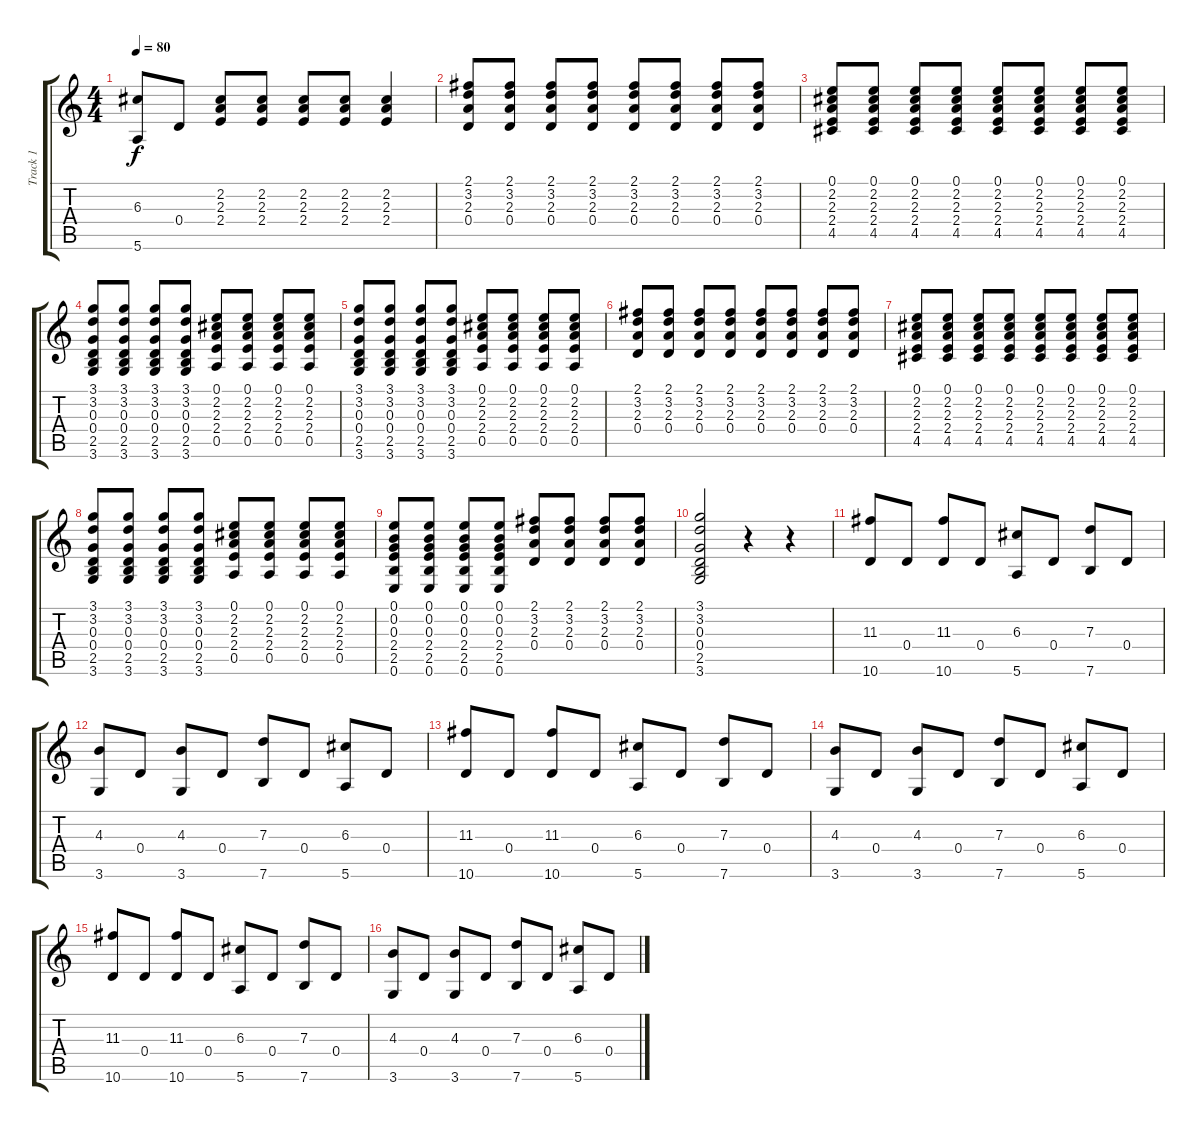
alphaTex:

\track ("Track 1" "Track 1") {instrument acousticguitarsteel}
\staff {score tabs}
\tuning (E4 B3 G3 D3 A2 E2) {hide}
\ts (4 4)
\tempo 80
\clef g2
\ks c
(6.3 5.6).8{dy f} 0.4.8 (2.2 2.3 2.4).8 (2.2 2.3 2.4).8 (2.2 2.3 2.4).8 (2.2 2.3 2.4).8 (2.2 2.3 2.4).4 |
(2.1 3.2 2.3 0.4).8 (2.1 3.2 2.3 0.4).8 (2.1 3.2 2.3 0.4).8 (2.1 3.2 2.3 0.4).8 (2.1 3.2 2.3 0.4).8 (2.1 3.2 2.3 0.4).8 (2.1 3.2 2.3 0.4).8 (2.1 3.2 2.3 0.4).8 |
(0.1 2.2 2.3 2.4 4.5).8 (0.1 2.2 2.3 2.4 4.5).8 (0.1 2.2 2.3 2.4 4.5).8 (0.1 2.2 2.3 2.4 4.5).8 (0.1 2.2 2.3 2.4 4.5).8 (0.1 2.2 2.3 2.4 4.5).8 (0.1 2.2 2.3 2.4 4.5).8 (0.1 2.2 2.3 2.4 4.5).8 |
(3.1 3.2 0.3 0.4 2.5 3.6).8 (3.1 3.2 0.3 0.4 2.5 3.6).8 (3.1 3.2 0.3 0.4 2.5 3.6).8 (3.1 3.2 0.3 0.4 2.5 3.6).8 (0.1 2.2 2.3 2.4 0.5).8 (0.1 2.2 2.3 2.4 0.5).8 (0.1 2.2 2.3 2.4 0.5).8 (0.1 2.2 2.3 2.4 0.5).8 |
(3.1 3.2 0.3 0.4 2.5 3.6).8 (3.1 3.2 0.3 0.4 2.5 3.6).8 (3.1 3.2 0.3 0.4 2.5 3.6).8 (3.1 3.2 0.3 0.4 2.5 3.6).8 (0.1 2.2 2.3 2.4 0.5).8 (0.1 2.2 2.3 2.4 0.5).8 (0.1 2.2 2.3 2.4 0.5).8 (0.1 2.2 2.3 2.4 0.5).8 |
(2.1 3.2 2.3 0.4).8 (2.1 3.2 2.3 0.4).8 (2.1 3.2 2.3 0.4).8 (2.1 3.2 2.3 0.4).8 (2.1 3.2 2.3 0.4).8 (2.1 3.2 2.3 0.4).8 (2.1 3.2 2.3 0.4).8 (2.1 3.2 2.3 0.4).8 |
(0.1 2.2 2.3 2.4 4.5).8 (0.1 2.2 2.3 2.4 4.5).8 (0.1 2.2 2.3 2.4 4.5).8 (0.1 2.2 2.3 2.4 4.5).8 (0.1 2.2 2.3 2.4 4.5).8 (0.1 2.2 2.3 2.4 4.5).8 (0.1 2.2 2.3 2.4 4.5).8 (0.1 2.2 2.3 2.4 4.5).8 |
(3.1 3.2 0.3 0.4 2.5 3.6).8 (3.1 3.2 0.3 0.4 2.5 3.6).8 (3.1 3.2 0.3 0.4 2.5 3.6).8 (3.1 3.2 0.3 0.4 2.5 3.6).8 (0.1 2.2 2.3 2.4 0.5).8 (0.1 2.2 2.3 2.4 0.5).8 (0.1 2.2 2.3 2.4 0.5).8 (0.1 2.2 2.3 2.4 0.5).8 |
(0.1 0.2 0.3 2.4 2.5 0.6).8 (0.1 0.2 0.3 2.4 2.5 0.6).8 (0.1 0.2 0.3 2.4 2.5 0.6).8 (0.1 0.2 0.3 2.4 2.5 0.6).8 (2.1 3.2 2.3 0.4).8 (2.1 3.2 2.3 0.4).8 (2.1 3.2 2.3 0.4).8 (2.1 3.2 2.3 0.4).8 |
(3.1 3.2 0.3 0.4 2.5 3.6).2 r.4 r.4 |
(11.3 10.6).8 0.4.8 (11.3 10.6).8 0.4.8 (6.3 5.6).8 0.4.8 (7.3 7.6).8 0.4.8 |
(4.3 3.6).8 0.4.8 (4.3 3.6).8 0.4.8 (7.3 7.6).8 0.4.8 (6.3 5.6).8 0.4.8 |
(11.3 10.6).8 0.4.8 (11.3 10.6).8 0.4.8 (6.3 5.6).8 0.4.8 (7.3 7.6).8 0.4.8 |
(4.3 3.6).8 0.4.8 (4.3 3.6).8 0.4.8 (7.3 7.6).8 0.4.8 (6.3 5.6).8 0.4.8 |
(11.3 10.6).8 0.4.8 (11.3 10.6).8 0.4.8 (6.3 5.6).8 0.4.8 (7.3 7.6).8 0.4.8 |
(4.3 3.6).8 0.4.8 (4.3 3.6).8 0.4.8 (7.3 7.6).8 0.4.8 (6.3 5.6).8 0.4.8
